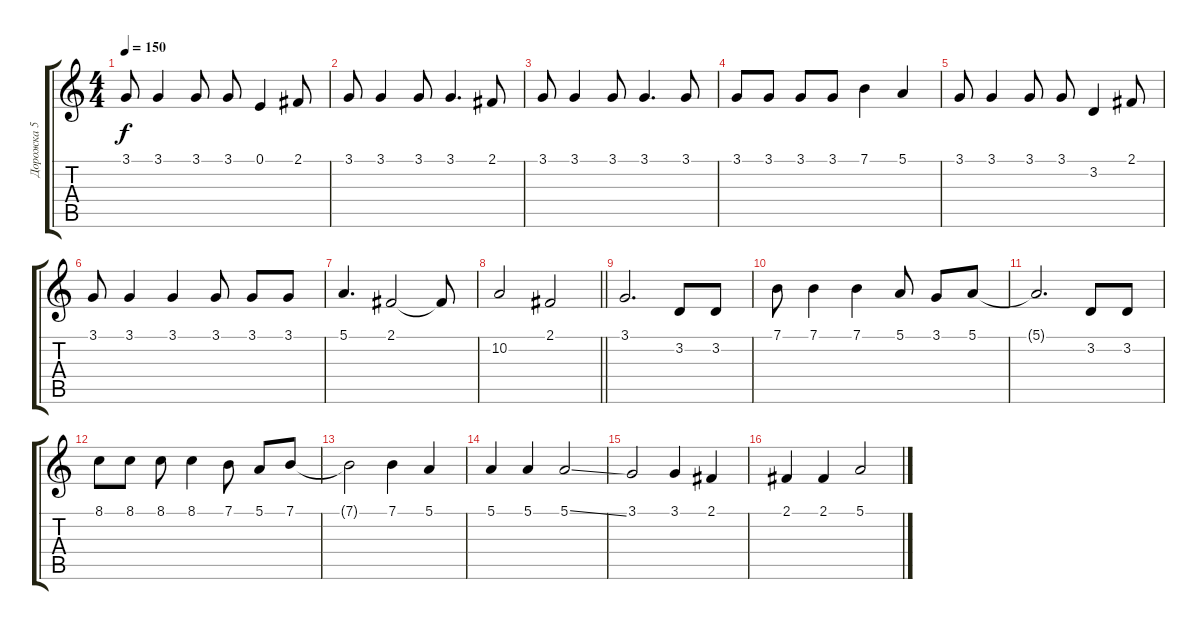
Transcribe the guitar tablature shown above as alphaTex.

\track ("Дорожка 5" "Дорожка 5") {instrument lead2sawtooth}
\staff {score tabs}
\tuning (E4 B3 G3 D3 A2 E2) {hide}
\ts (4 4)
\tempo 150
\clef g2
\ks c
3.1.8{dy f} 3.1.4 3.1.8 3.1.8 0.1.4 2.1.8 |
3.1.8 3.1.4 3.1.8 3.1.4{d} 2.1.8 |
3.1.8 3.1.4 3.1.8 3.1.4{d} 3.1.8 |
3.1.8 3.1.8 3.1.8 3.1.8 7.1.4 5.1.4 |
3.1.8 3.1.4 3.1.8 3.1.8 3.2.4 2.1.8 |
3.1.8 3.1.4 3.1.4 3.1.8 3.1.8 3.1.8 |
5.1.4{d} 2.1.2 2.1{t}.8 |
\barLineRight lightlight
10.2.2 2.1.2 |
3.1.2{d} 3.2.8 3.2.8 |
7.1.8 7.1.4 7.1.4 5.1.8 3.1.8 5.1.8 |
5.1{t}.2{d} 3.2.8 3.2.8 |
8.1.8 8.1.8 8.1.8 8.1.4 7.1.8 5.1.8 7.1.8 |
7.1{t}.2 7.1.4 5.1.4 |
5.1.4 5.1.4 5.1{ss}.2 |
3.1.2 3.1.4 2.1.4 |
2.1.4 2.1.4 5.1{ss}.2
